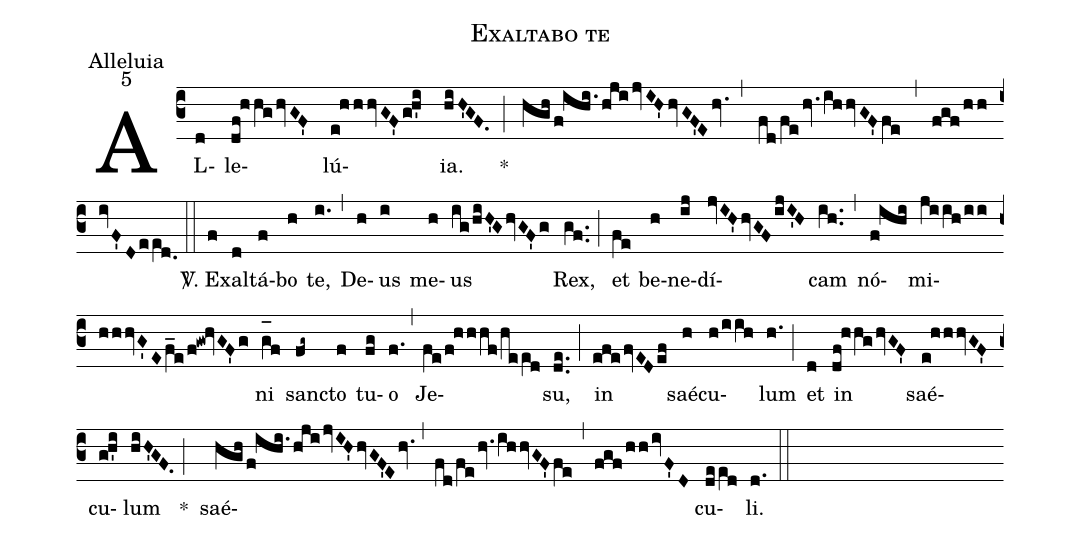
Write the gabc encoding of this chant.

name:Exaltabo te;
office-part:Alleluia;
mode:5;
%%
(c3) AL(d)le(df!hhghvGF')lú(e!hhhvGF'gh'i){ia}.(hiH'GF.) <clear>*(;) (hgh/f!ihi./hjijvIH'hvGF'E/!hv.) (,) (fd/!fe/!hv.ihhvGF'fe) (,) (fgf/hhivF'Dee[ll:1]d.0) (::) <sp>V/</sp>. Ex(f)al(d)tá(f)bo(h) te,(i.) (,) De(h)us(i) me(h)us(ig/hiH'GhvGF'g) Rex,(gf..) (;) et(fe) be(h)ne(ij)dí(jvIH'hvGFijI'H)cam(ih..) (,) nó(f!ihi)mi(jiih/ii/hhhvG'Ef_e/f!gw!hvGF'g)ni(g_[oh:h]f) san(fg~)cto(f) tu(fg)o(f.) (,) Je(fe/f!hhhf/hee[ll:1]d)su,(de..) (;) in(efefvEDef) saé(h)cu(h/iih)lum(h.) (;) et(d) in(df!hhghvGF') saé(e!hhhvGF')cu(gh'i)lum(hiH'GF.) <clear>*(;) saé(hgh/f!ihi./hjijvIH'hvGF'E/!hv.)(,)(fd/!fe/!hv.ihhvGF'fe)(,)(fgf/hhivF'D)cu(dee[ll:1]d)li.(d.) (::)
